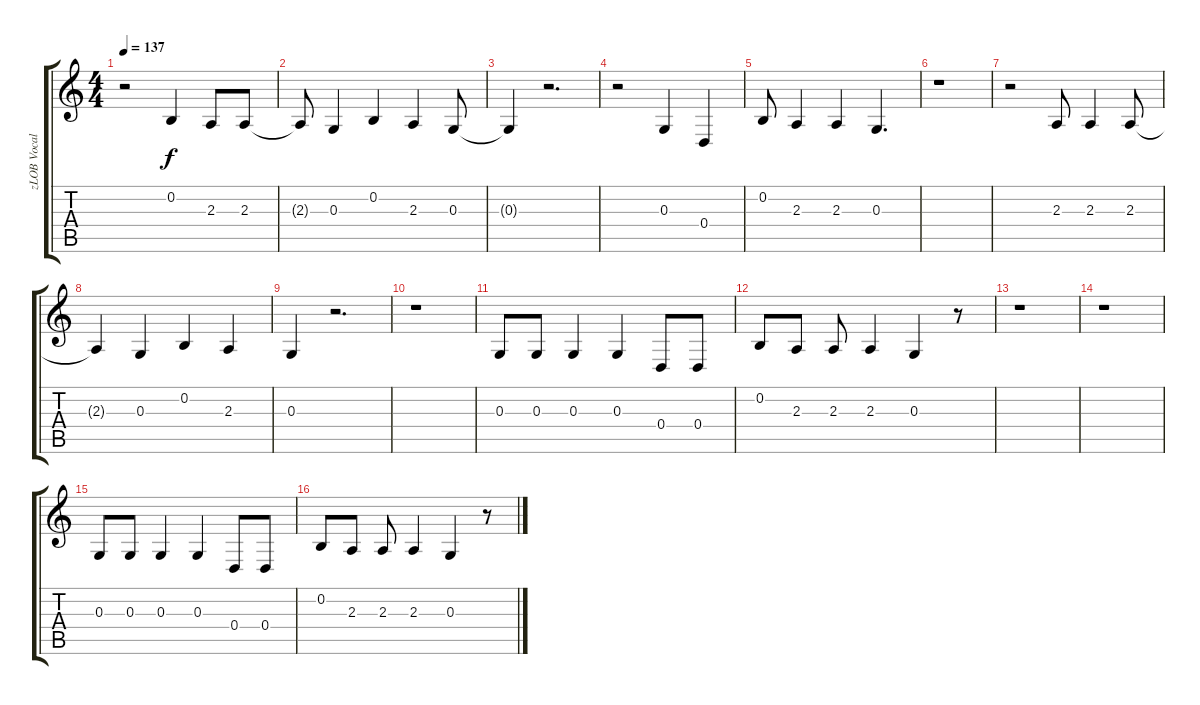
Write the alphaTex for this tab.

\track ("zLOB Vocal" "zLOB Vocal") {instrument altosax}
\staff {score tabs}
\tuning (E4 B3 G3 D3 A2 E2) {hide}
\ts (4 4)
\tempo 137
\clef g2
\ks c
r.2{dy f} 0.2.4 2.3.8 2.3.8 |
2.3{t}.8 0.3.4 0.2.4 2.3.4 0.3.8 |
0.3{t}.4 r.2{d} |
r.2 0.3.4 0.4.4 |
0.2.8 2.3.4 2.3.4 0.3.4{d} |
r.1 |
r.2 2.3.8 2.3.4 2.3.8 |
2.3{t}.4 0.3.4 0.2.4 2.3.4 |
0.3.4 r.2{d} |
r.1 |
0.3.8 0.3.8 0.3.4 0.3.4 0.4.8 0.4.8 |
0.2.8 2.3.8 2.3.8 2.3.4 0.3.4 r.8 |
r.1 |
r.1 |
0.3.8 0.3.8 0.3.4 0.3.4 0.4.8 0.4.8 |
0.2.8 2.3.8 2.3.8 2.3.4 0.3.4 r.8
